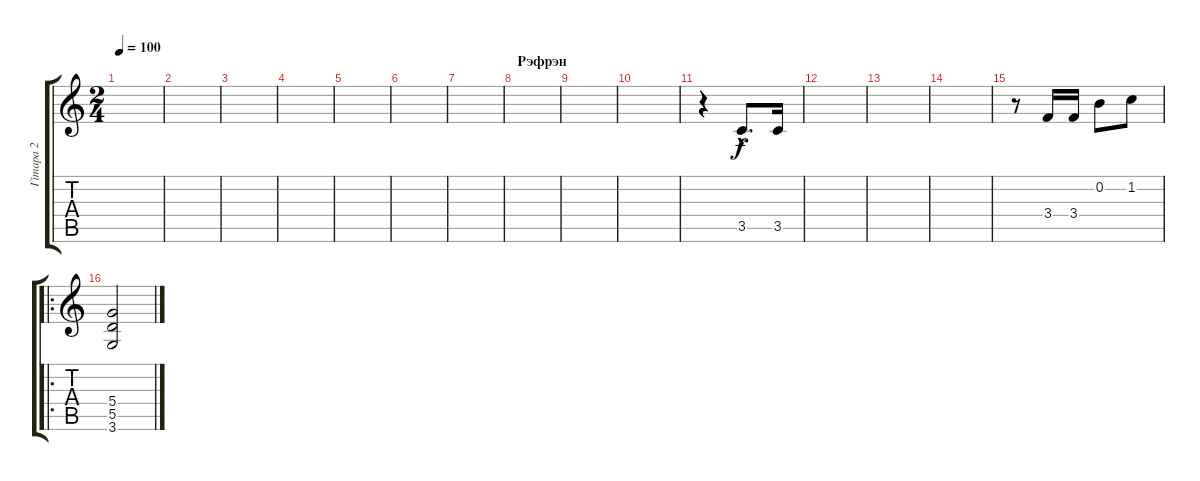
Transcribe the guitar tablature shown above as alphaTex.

\track ("Гiтара 2" "Гiтара 2") {instrument distortionguitar}
\staff {score tabs}
\tuning (E4 B3 G3 D3 A2 E2) {hide}
\ts (2 4)
\tempo 100
\clef g2
\ks c
|
|
|
|
|
|
|
\section ("" "Рэфрэн")
|
|
|
r.4 3.5{hac}.8{d} 3.5.16 |
|
|
|
r.8 3.4.16 3.4.16 0.2.8 1.2.8 |
\ro
(5.4 5.5 3.6).2
